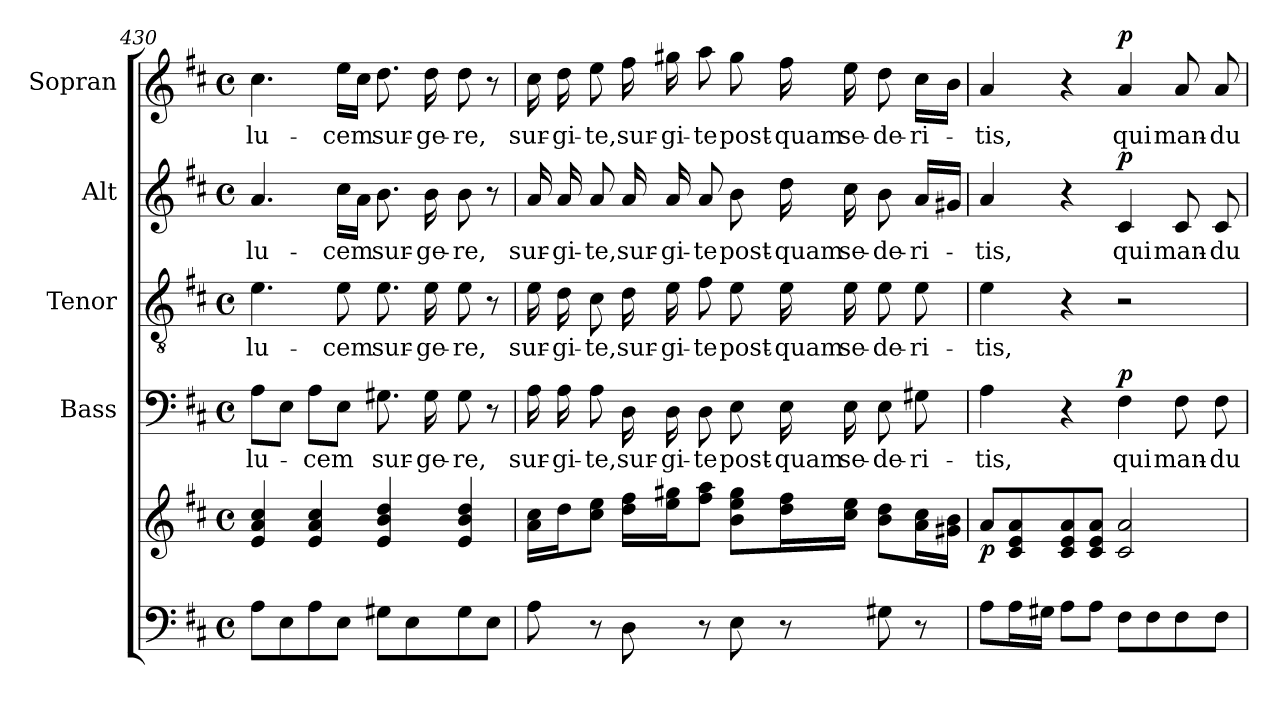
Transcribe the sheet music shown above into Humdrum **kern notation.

**kern	**kern	**dynam	**kern	**text	**dynam	**kern	**text	**kern	**text	**dynam	**kern	**text	**dynam
*part5	*part5	*part5	*part4	*part4	*part4	*part3	*part3	*part2	*part2	*part2	*part1	*part1	*part1
*staff6	*staff5	*staff5/6	*staff4	*staff4	*staff4	*staff3	*staff3	*staff2	*staff2	*staff2	*staff1	*staff1	*staff1
*	*	*	*I"Bass	*	*	*I"Tenor	*	*I"Alt	*	*	*I"Sopran	*	*
*	*	*	*I'B.	*	*	*I'T.	*	*I'A.	*	*	*I'S.	*	*
*clefF4	*clefG2	*	*clefF4	*	*	*clefGv2	*	*clefG2	*	*	*clefG2	*	*
*k[f#c#]	*k[f#c#]	*	*k[f#c#]	*	*	*k[f#c#]	*	*k[f#c#]	*	*	*k[f#c#]	*	*
*D:	*D:	*	*D:	*	*	*D:	*	*D:	*	*	*D:	*	*
*M4/4	*M4/4	*	*M4/4	*	*	*M4/4	*	*M4/4	*	*	*M4/4	*	*
*met(c)	*met(c)	*	*met(c)	*	*	*met(c)	*	*met(c)	*	*	*met(c)	*	*
=430	=430	=430	=430	=430	=430	=430	=430	=430	=430	=430	=430	=430	=430
!	!	!	!	!LO:LY:b	!	!	!LO:LY:b	!	!LO:LY:b	!	!	!LO:LY:b	!
8A\L	4e/ 4a/ 4cc#/	.	8A\L	lu-	.	4.e\	lu-	4.a/	lu-	.	4.cc#\	lu-	.
8E\	.	.	8E\J	.	.	.	.	.	.	.	.	.	.
!	!	!	!	!LO:LY:b	!	!	!	!	!	!	!	!	!
8A\	4e/ 4a/ 4cc#/	.	8A\L	-cem	.	.	.	.	.	.	.	.	.
!	!	!	!	!	!	!	!LO:LY:b	!	!LO:LY:b	!	!	!LO:LY:b	!
8E\J	.	.	8E\J	.	.	8e\	-cem	16cc#\LL	-cem	.	16ee\LL	-cem	.
.	.	.	.	.	.	.	.	16a\JJ	.	.	16cc#\JJ	.	.
!	!	!	!	!LO:LY:b	!	!	!LO:LY:b	!	!LO:LY:b	!	!	!LO:LY:b	!
8G#X\L	4e/ 4b/ 4dd/	.	8.G#X\	sur-	.	8.e\	sur-	8.b\	sur-	.	8.dd\	sur-	.
8E\	.	.	.	.	.	.	.	.	.	.	.	.	.
!	!	!	!	!LO:LY:b	!	!	!LO:LY:b	!	!LO:LY:b	!	!	!LO:LY:b	!
.	.	.	16G#\	-ge-	.	16e\	-ge-	16b\	-ge-	.	16dd\	-ge-	.
!	!	!	!	!LO:LY:b	!	!	!LO:LY:b	!	!LO:LY:b	!	!	!LO:LY:b	!
8G#\	4e/ 4b/ 4dd/	.	8G#\	-re,	.	8e\	-re,	8b\	-re,	.	8dd\	-re,	.
8E\J	.	.	8r	.	.	8r	.	8r	.	.	8r	.	.
!!LO:PB:g=z
=431	=431	=431	=431	=431	=431	=431	=431	=431	=431	=431	=431	=431	=431
!	!	!	!	!LO:LY:b	!	!	!LO:LY:b	!	!LO:LY:b	!	!	!LO:LY:b	!
8A\	16a\ 16cc#\LL	.	16A\	sur-	.	16e\	sur-	16a/	sur-	.	16cc#\	sur-	.
!	!	!	!	!LO:LY:b	!	!	!LO:LY:b	!	!LO:LY:b	!	!	!LO:LY:b	!
.	16dd\J	.	16A\	-gi-	.	16d\	-gi-	16a/	-gi-	.	16dd\	-gi-	.
!	!	!	!	!LO:LY:b	!	!	!LO:LY:b	!	!LO:LY:b	!	!	!LO:LY:b	!
8r	8cc#\ 8ee\J	.	8A\	-te,	.	8c#\	-te,	8a/	-te,	.	8ee\	-te,	.
!	!	!	!	!LO:LY:b	!	!	!LO:LY:b	!	!LO:LY:b	!	!	!LO:LY:b	!
8D\	16dd\ 16ff#\LL	.	16D\	sur-	.	16d\	sur-	16a/	sur-	.	16ff#\	sur-	.
!	!	!	!	!LO:LY:b	!	!	!LO:LY:b	!	!LO:LY:b	!	!	!LO:LY:b	!
.	16ee\ 16gg#X\J	.	16D\	-gi-	.	16e\	-gi-	16a/	-gi-	.	16gg#X\	-gi-	.
!	!	!	!	!LO:LY:b	!	!	!LO:LY:b	!	!LO:LY:b	!	!	!LO:LY:b	!
8r	8ff#\ 8aa\J	.	8D\	-te	.	8f#\	-te	8a/	-te	.	8aa\	-te	.
!	!	!	!	!LO:LY:b	!	!	!LO:LY:b	!	!LO:LY:b	!	!	!LO:LY:b	!
8E\	8b\ 8ee\ 8gg#\L	.	8E\	post-	.	8e\	post-	8b\	post-	.	8gg#\	post-	.
!	!	!	!	!LO:LY:b	!	!	!LO:LY:b	!	!LO:LY:b	!	!	!LO:LY:b	!
8r	16dd\ 16ff#\L	.	16E\	-quam	.	16e\	-quam	16dd\	-quam	.	16ff#\	-quam	.
!	!	!	!	!LO:LY:b	!	!	!LO:LY:b	!	!LO:LY:b	!	!	!LO:LY:b	!
.	16cc#\ 16ee\JJ	.	16E\	se-	.	16e\	se-	16cc#\	se-	.	16ee\	se-	.
!	!	!	!	!LO:LY:b	!	!	!LO:LY:b	!	!LO:LY:b	!	!	!LO:LY:b	!
8G#X\	8b\ 8dd\L	.	8E\	-de-	.	8e\	-de-	8b\	-de-	.	8dd\	-de-	.
!	!	!	!	!LO:LY:b	!	!	!LO:LY:b	!	!LO:LY:b	!	!	!LO:LY:b	!
8r	16a\ 16cc#\L	.	8G#X\	-ri-	.	8e\	-ri-	16a/LL	-ri-	.	16cc#\LL	-ri-	.
.	16g#X\ 16b\JJ	.	.	.	.	.	.	16g#X/JJ	.	.	16b\JJ	.	.
=432	=432	=432	=432	=432	=432	=432	=432	=432	=432	=432	=432	=432	=432
!	!	!LO:DY:b	!	!LO:LY:b	!	!	!LO:LY:b	!	!LO:LY:b	!	!	!LO:LY:b	!
8A\L	8a/L	p	4A\	-tis,	.	4e\	-tis,	4a/	-tis,	.	4a/	-tis,	.
16A\L	8c#/ 8e/ 8a/	.	.	.	.	.	.	.	.	.	.	.	.
16G#X\JJ	.	.	.	.	.	.	.	.	.	.	.	.	.
8A\L	8c#/ 8e/ 8a/	.	4r	.	.	4r	.	4r	.	.	4r	.	.
8A\J	8c#/ 8e/ 8a/J	.	.	.	.	.	.	.	.	.	.	.	.
!	!	!	!	!LO:LY:b	!LO:DY:a	!	!	!	!LO:LY:b	!LO:DY:a	!	!LO:LY:b	!LO:DY:a
8F#\L	2c#/ 2a/	.	4F#\	qui	p	2r	.	4c#/	qui	p	4a/	qui	p
8F#\	.	.	.	.	.	.	.	.	.	.	.	.	.
!	!	!	!	!LO:LY:b	!	!	!	!	!LO:LY:b	!	!	!LO:LY:b	!
8F#\	.	.	8F#\	man-	.	.	.	8c#/	man-	.	8a/	man-	.
!	!	!	!	!LO:LY:b	!	!	!	!	!LO:LY:b	!	!	!LO:LY:b	!
8F#\J	.	.	8F#\	-du-	.	.	.	8c#/	-du-	.	8a/	-du-	.
=	=	=	=	=	=	=	=	=	=	=	=	=	=
*-	*-	*-	*-	*-	*-	*-	*-	*-	*-	*-	*-	*-	*-
